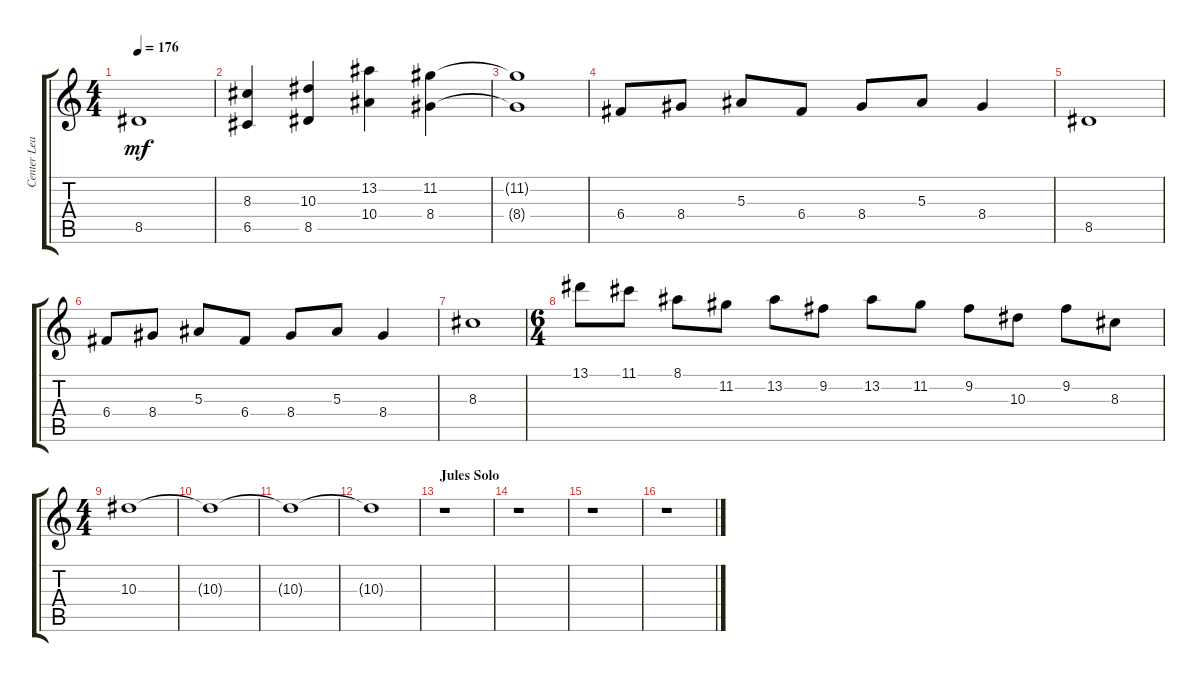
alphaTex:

\track ("Center Lead 1" "Center Lea") {instrument overdrivenguitar}
\staff {score tabs}
\tuning (D4 A3 F3 C3 G2 C2) {hide}
\ts (4 4)
\tempo 176
\clef g2
\ks aminor
8.5.1{dy mf} |
(8.3 6.5).4 (10.3 8.5).4 (13.2 10.4).4 (11.2 8.4).4 |
(11.2{t} 8.4{t}).1 |
6.4.8 8.4.8 5.3.8 6.4.8 8.4.8 5.3.8 8.4.4 |
8.5.1 |
6.4.8 8.4.8 5.3.8 6.4.8 8.4.8 5.3.8 8.4.4 |
8.3.1 |
\ts (6 4)
13.1.8 11.1.8 8.1.8 11.2.8 13.2.8 9.2.8 13.2.8 11.2.8 9.2.8 10.3.8 9.2.8 8.3.8 |
\ts (4 4)
10.3.1 |
10.3{t}.1 |
10.3{t}.1 |
10.3{t}.1 |
\section ("" "Jules Solo")
r.1 |
r.1 |
r.1 |
r.1
